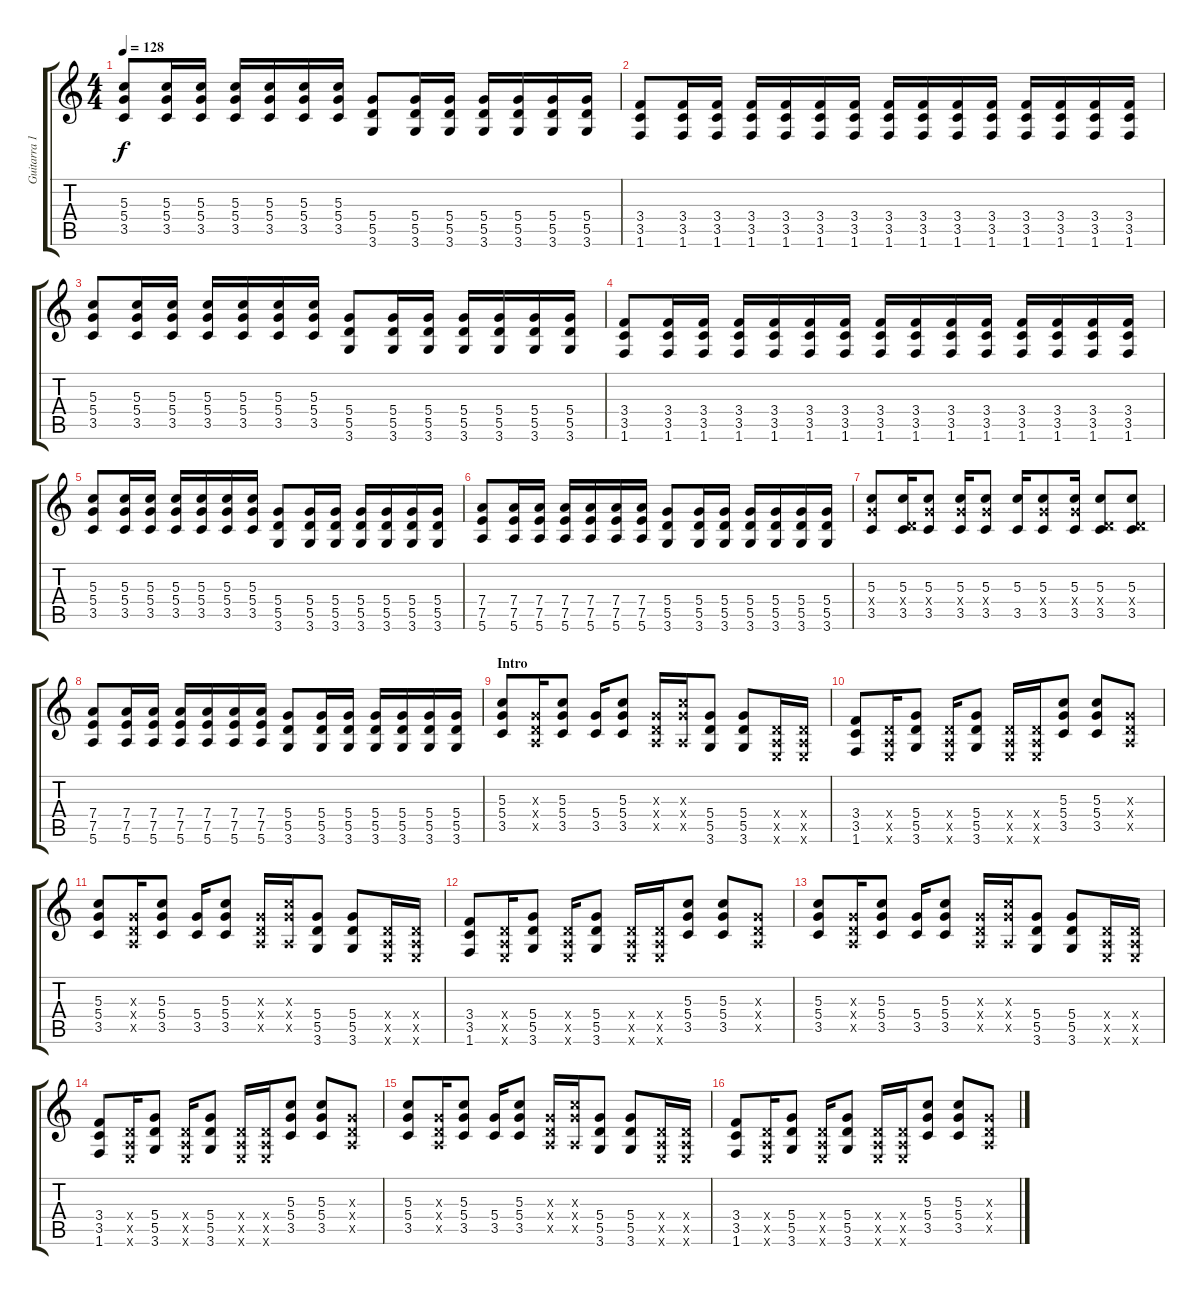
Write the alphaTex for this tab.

\track ("Guitarra 1 - Mathias" "Guitarra 1") {instrument distortionguitar}
\staff {score tabs}
\tuning (E4 B3 G3 D3 A2 E2) {hide}
\ts (4 4)
\tempo 128
\clef g2
\ks c
(5.3 5.4 3.5).8{dy f} (5.3 5.4 3.5).16 (5.3 5.4 3.5).16 (5.3 5.4 3.5).16 (5.3 5.4 3.5).16 (5.3 5.4 3.5).16 (5.3 5.4 3.5).16 (5.4 5.5 3.6).8 (5.4 5.5 3.6).16 (5.4 5.5 3.6).16 (5.4 5.5 3.6).16 (5.4 5.5 3.6).16 (5.4 5.5 3.6).16 (5.4 5.5 3.6).16 |
(3.4 3.5 1.6).8 (3.4 3.5 1.6).16 (3.4 3.5 1.6).16 (3.4 3.5 1.6).16 (3.4 3.5 1.6).16 (3.4 3.5 1.6).16 (3.4 3.5 1.6).16 (3.4 3.5 1.6).16 (3.4 3.5 1.6).16 (3.4 3.5 1.6).16 (3.4 3.5 1.6).16 (3.4 3.5 1.6).16 (3.4 3.5 1.6).16 (3.4 3.5 1.6).16 (3.4 3.5 1.6).16 |
(5.3 5.4 3.5).8 (5.3 5.4 3.5).16 (5.3 5.4 3.5).16 (5.3 5.4 3.5).16 (5.3 5.4 3.5).16 (5.3 5.4 3.5).16 (5.3 5.4 3.5).16 (5.4 5.5 3.6).8 (5.4 5.5 3.6).16 (5.4 5.5 3.6).16 (5.4 5.5 3.6).16 (5.4 5.5 3.6).16 (5.4 5.5 3.6).16 (5.4 5.5 3.6).16 |
(3.4 3.5 1.6).8 (3.4 3.5 1.6).16 (3.4 3.5 1.6).16 (3.4 3.5 1.6).16 (3.4 3.5 1.6).16 (3.4 3.5 1.6).16 (3.4 3.5 1.6).16 (3.4 3.5 1.6).16 (3.4 3.5 1.6).16 (3.4 3.5 1.6).16 (3.4 3.5 1.6).16 (3.4 3.5 1.6).16 (3.4 3.5 1.6).16 (3.4 3.5 1.6).16 (3.4 3.5 1.6).16 |
(5.3 5.4 3.5).8 (5.3 5.4 3.5).16 (5.3 5.4 3.5).16 (5.3 5.4 3.5).16 (5.3 5.4 3.5).16 (5.3 5.4 3.5).16 (5.3 5.4 3.5).16 (5.4 5.5 3.6).8 (5.4 5.5 3.6).16 (5.4 5.5 3.6).16 (5.4 5.5 3.6).16 (5.4 5.5 3.6).16 (5.4 5.5 3.6).16 (5.4 5.5 3.6).16 |
(7.4 7.5 5.6).8 (7.4 7.5 5.6).16 (7.4 7.5 5.6).16 (7.4 7.5 5.6).16 (7.4 7.5 5.6).16 (7.4 7.5 5.6).16 (7.4 7.5 5.6).16 (5.4 5.5 3.6).8 (5.4 5.5 3.6).16 (5.4 5.5 3.6).16 (5.4 5.5 3.6).16 (5.4 5.5 3.6).16 (5.4 5.5 3.6).16 (5.4 5.5 3.6).16 |
(5.3 5.4{x} 3.5).8 (5.3 0.4{x} 3.5).16 (5.3 5.4{x} 3.5).8 (5.3 5.4{x} 3.5).16 (5.3 5.4{x} 3.5).8 (5.3 3.5).16 (5.3 5.4{x} 3.5).8 (5.3 5.4{x} 3.5).16 (5.3 0.4{x} 3.5).8 (5.3 0.4{x} 3.5).8 |
(7.4 7.5 5.6).8 (7.4 7.5 5.6).16 (7.4 7.5 5.6).16 (7.4 7.5 5.6).16 (7.4 7.5 5.6).16 (7.4 7.5 5.6).16 (7.4 7.5 5.6).16 (5.4 5.5 3.6).8 (5.4 5.5 3.6).16 (5.4 5.5 3.6).16 (5.4 5.5 3.6).16 (5.4 5.5 3.6).16 (5.4 5.5 3.6).16 (5.4 5.5 3.6).16 |
\section ("" "Intro")
(5.3 5.4 3.5).8 (0.3{x} 0.4{x} 0.5{x}).16 (5.3 5.4 3.5).8 (5.4 3.5).16 (5.3 5.4 3.5).8 (0.3{x} 0.4{x} 0.5{x}).16 (5.3{x} 5.4{x} 0.5{x}).16 (5.4 5.5 3.6).8 (5.4 5.5 3.6).8 (0.4{x} 0.5{x} 0.6{x}).16 (0.4{x} 0.5{x} 0.6{x}).16 |
(3.4 3.5 1.6).8 (0.4{x} 0.5{x} 0.6{x}).16 (5.4 5.5 3.6).8 (0.4{x} 0.5{x} 0.6{x}).16 (5.4 5.5 3.6).8 (0.4{x} 0.5{x} 0.6{x}).16 (0.4{x} 0.5{x} 0.6{x}).16 (5.3 5.4 3.5).8 (5.3 5.4 3.5).8 (0.3{x} 0.4{x} 0.5{x}).8 |
(5.3 5.4 3.5).8 (0.3{x} 0.4{x} 0.5{x}).16 (5.3 5.4 3.5).8 (5.4 3.5).16 (5.3 5.4 3.5).8 (0.3{x} 0.4{x} 0.5{x}).16 (5.3{x} 5.4{x} 0.5{x}).16 (5.4 5.5 3.6).8 (5.4 5.5 3.6).8 (0.4{x} 0.5{x} 0.6{x}).16 (0.4{x} 0.5{x} 0.6{x}).16 |
(3.4 3.5 1.6).8 (0.4{x} 0.5{x} 0.6{x}).16 (5.4 5.5 3.6).8 (0.4{x} 0.5{x} 0.6{x}).16 (5.4 5.5 3.6).8 (0.4{x} 0.5{x} 0.6{x}).16 (0.4{x} 0.5{x} 0.6{x}).16 (5.3 5.4 3.5).8 (5.3 5.4 3.5).8 (0.3{x} 0.4{x} 0.5{x}).8 |
(5.3 5.4 3.5).8{volume 12} (0.3{x} 0.4{x} 0.5{x}).16 (5.3 5.4 3.5).8 (5.4 3.5).16 (5.3 5.4 3.5).8 (0.3{x} 0.4{x} 0.5{x}).16 (5.3{x} 5.4{x} 0.5{x}).16 (5.4 5.5 3.6).8 (5.4 5.5 3.6).8 (0.4{x} 0.5{x} 0.6{x}).16 (0.4{x} 0.5{x} 0.6{x}).16 |
(3.4 3.5 1.6).8 (0.4{x} 0.5{x} 0.6{x}).16 (5.4 5.5 3.6).8 (0.4{x} 0.5{x} 0.6{x}).16 (5.4 5.5 3.6).8 (0.4{x} 0.5{x} 0.6{x}).16 (0.4{x} 0.5{x} 0.6{x}).16 (5.3 5.4 3.5).8 (5.3 5.4 3.5).8 (0.3{x} 0.4{x} 0.5{x}).8 |
(5.3 5.4 3.5).8 (0.3{x} 0.4{x} 0.5{x}).16 (5.3 5.4 3.5).8 (5.4 3.5).16 (5.3 5.4 3.5).8 (0.3{x} 0.4{x} 0.5{x}).16 (5.3{x} 5.4{x} 0.5{x}).16 (5.4 5.5 3.6).8 (5.4 5.5 3.6).8 (0.4{x} 0.5{x} 0.6{x}).16 (0.4{x} 0.5{x} 0.6{x}).16 |
(3.4 3.5 1.6).8 (0.4{x} 0.5{x} 0.6{x}).16 (5.4 5.5 3.6).8 (0.4{x} 0.5{x} 0.6{x}).16 (5.4 5.5 3.6).8 (0.4{x} 0.5{x} 0.6{x}).16 (0.4{x} 0.5{x} 0.6{x}).16 (5.3 5.4 3.5).8 (5.3 5.4 3.5).8 (0.3{x} 0.4{x} 0.5{x}).8
